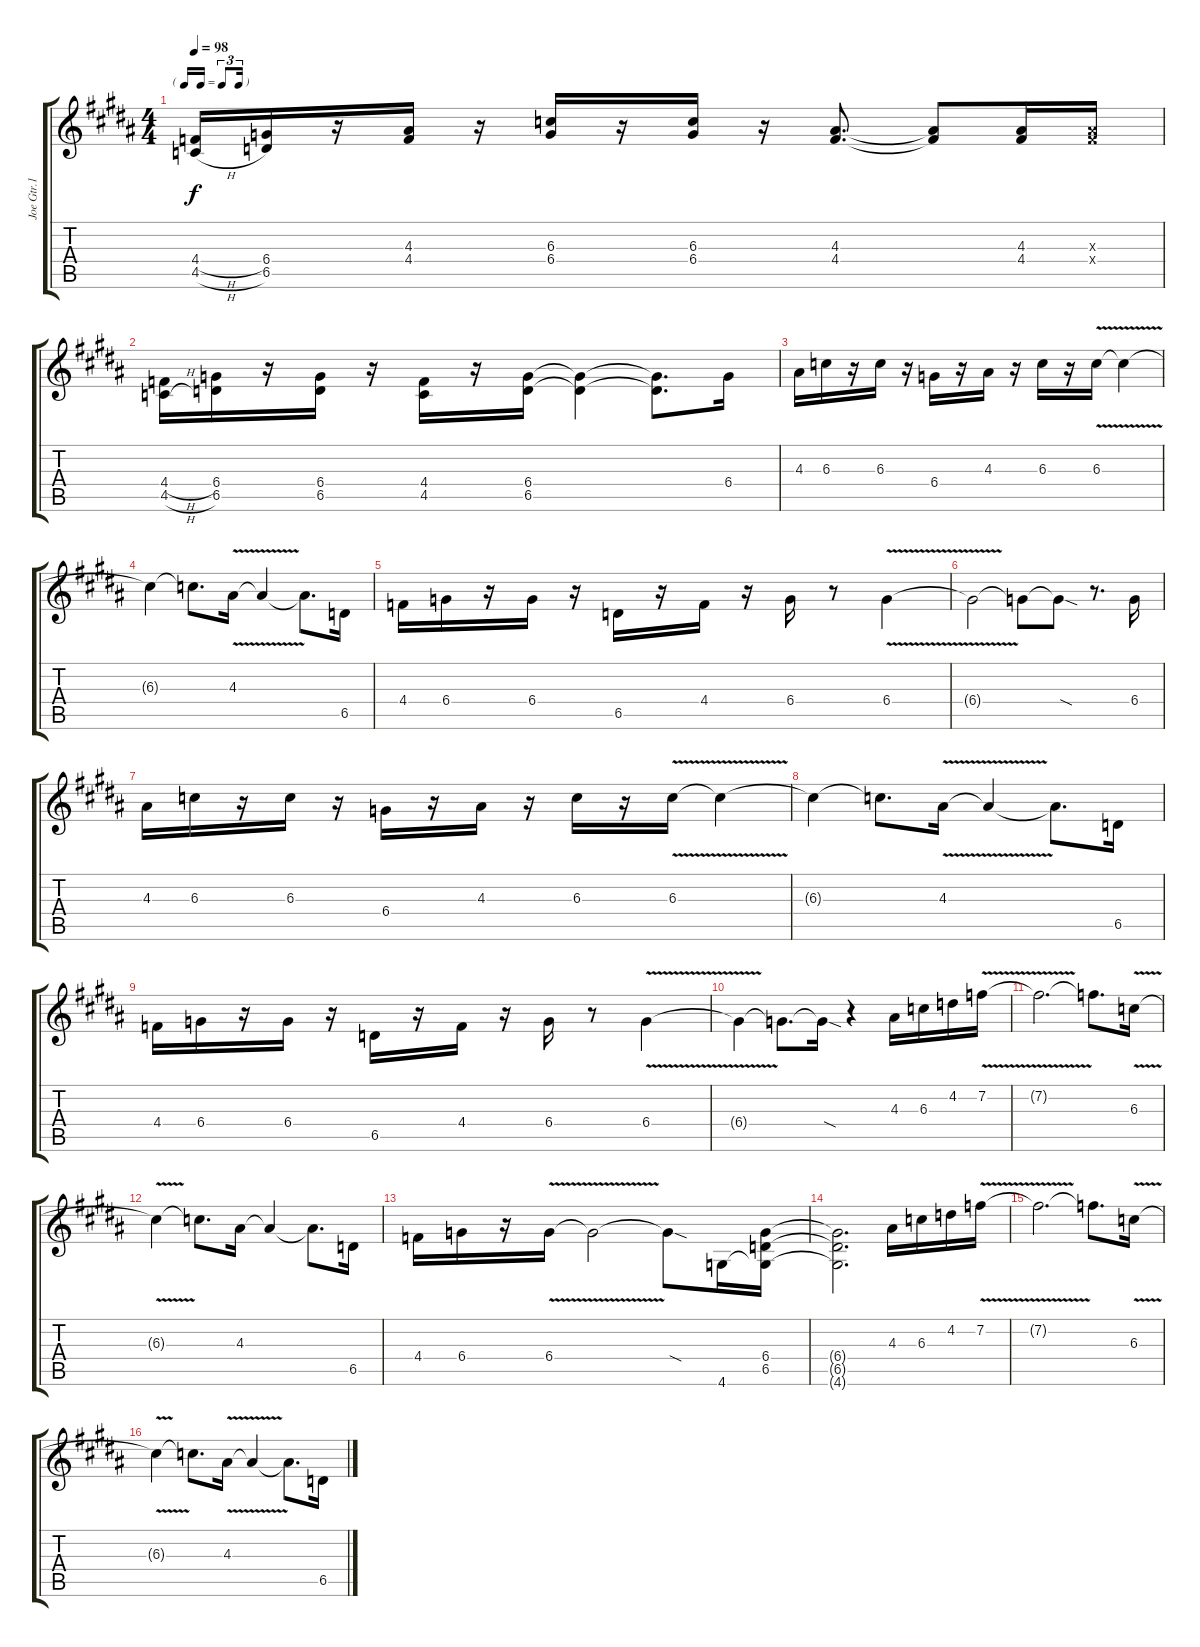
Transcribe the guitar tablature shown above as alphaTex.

\track ("Joe Gtr.1" "Joe Gtr.1") {instrument distortionguitar}
\staff {score tabs}
\tuning (Eb4 Bb3 Gb3 Db3 Ab2 Eb2) {hide}
\ts (4 4)
\tf triplet16th
\tempo 98
\clef g2
\ks g#minor
(4.4{h} 4.5{h}).16{dy f} (6.4 6.5).16 r.16 (4.3 4.4).16 r.16 (6.3 6.4).16{beam Up} r.16 (6.3 6.4).16{beam Up} r.16 (4.3 4.4).8{d} (4.3{t} 4.4{t}).8 (4.3 4.4).16 (4.3{x} 4.4{x}).16 |
(4.4{h} 4.5{h}).16{beam Down} (6.4 6.5).16{beam Down} r.16 (6.4 6.5).16{beam Down} r.16 (4.4 4.5).16{beam Down} r.16 (6.4 6.5).16{beam Down} (6.4{t} 6.5{t}).4{beam Down} (6.4{t} 6.5{t}).8{d beam Down} 6.4.16{beam Down} |
4.3.16 6.3.16 r.16 6.3.16 r.16 6.4.16{beam Down} r.16 4.3.16 r.16 6.3.16 r.16 6.3{v}.16 6.3{t}.4 |
6.3{t}.4 6.3{t}.8{d} 4.3{v}.16 4.3{t}.4 4.3{t}.8{d beam Down} 6.5.16{beam Down} |
4.4.16{beam Down} 6.4.16{beam Down} r.16 6.4.16{beam Down} r.16 6.5.16{beam Down} r.16 4.4.16{beam Down} r.16 6.4.16{beam Down} r.8 6.4{v}.4{beam Down} |
6.4{t}.2{beam Down} 6.4{t}.8{beam Down} 6.4{sod t}.8{beam Down} r.8{d} 6.4.16{beam Down} |
4.3.16 6.3.16 r.16 6.3.16 r.16 6.4.16{beam Down} r.16 4.3.16 r.16 6.3.16 r.16 6.3{v}.16 6.3{t}.4 |
6.3{t}.4 6.3{t}.8{d} 4.3{v}.16 4.3{t}.4 4.3{t}.8{d beam Down} 6.5.16{beam Down} |
4.4.16{beam Down} 6.4.16{beam Down} r.16 6.4.16{beam Down} r.16 6.5.16{beam Down} r.16 4.4.16{beam Down} r.16 6.4.16{beam Down} r.8 6.4{v}.4{beam Down} |
6.4{t}.4{beam Down} 6.4{t}.8{d beam Down} 6.4{sod t}.16{beam Down} r.4 4.3.16 6.3.16 4.2.16 7.2{v}.16 |
7.2{t}.2{d} 7.2{t}.8{d} 6.3{v}.16 |
6.3{t}.4 6.3{t}.8{d} 4.3.16 4.3{t}.4 4.3{t}.8{d beam Down} 6.5.16{beam Down} |
4.4.16{beam Down} 6.4.16{beam Down} r.16 6.4{v}.16{beam Down} 6.4{t}.2{beam Down} 6.4{sod t}.8{beam Down} 4.6.16{beam Down} (6.4 6.5 4.6{t}).16{beam Down} |
(6.4{t} 6.5{t} 4.6{t}).2{d beam Down} 4.3.16 6.3.16 4.2.16 7.2{v}.16 |
7.2{t}.2{d} 7.2{t}.8{d} 6.3{v}.16 |
6.3{t}.4 6.3{t}.8{d} 4.3{v}.16 4.3{t}.4 4.3{t}.8{d beam Down} 6.5.16{beam Down}
